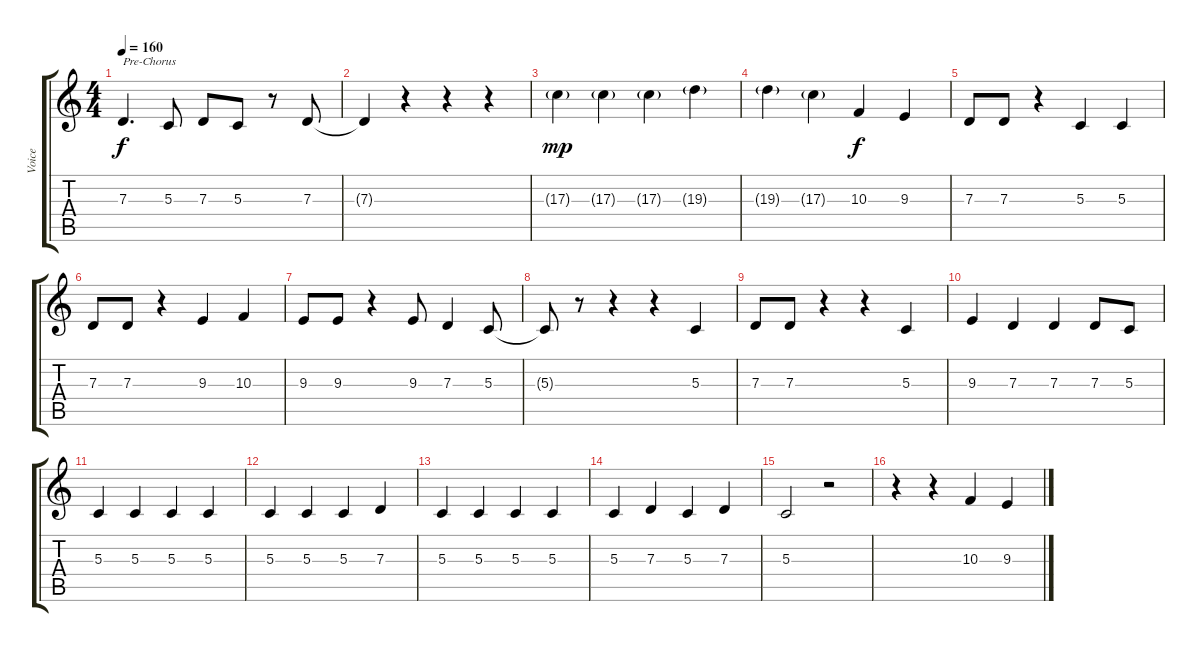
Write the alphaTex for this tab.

\track ("Voice" "Voice") {instrument lead6voice}
\staff {score tabs}
\tuning (E4 B3 G3 D3 A2 E2) {hide}
\ts (4 4)
\tempo 160
\clef g2
\ks c
7.3.4{d txt "Pre-Chorus" dy f} 5.3.8 7.3.8 5.3.8 r.8 7.3.8 |
7.3{t}.4 r.4 r.4 r.4 |
17.3{g}.4{dy mp} 17.3{g}.4 17.3{g}.4 19.3{g}.4 |
19.3{g}.4 17.3{g}.4 10.3.4{dy f} 9.3.4 |
7.3.8 7.3.8 r.4 5.3.4 5.3.4 |
7.3.8 7.3.8 r.4 9.3.4 10.3.4 |
9.3.8 9.3.8 r.4 9.3.8 7.3.4 5.3.8 |
5.3{t}.8 r.8 r.4 r.4 5.3.4 |
7.3.8 7.3.8 r.4 r.4 5.3.4 |
9.3.4 7.3.4 7.3.4 7.3.8 5.3.8 |
5.3.4 5.3.4 5.3.4 5.3.4 |
5.3.4 5.3.4 5.3.4 7.3.4 |
5.3.4 5.3.4 5.3.4 5.3.4 |
5.3.4 7.3.4 5.3.4 7.3.4 |
5.3.2 r.2 |
r.4 r.4 10.3.4 9.3.4
